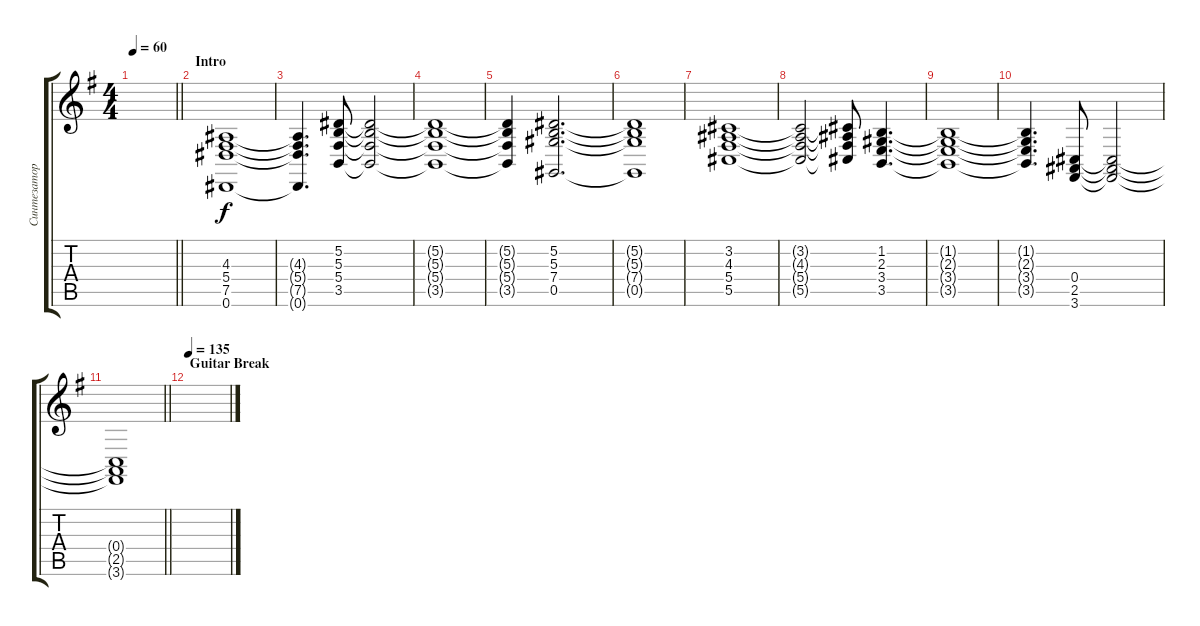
\track ("Синтезатор" "Синтезатор") {instrument fx7echoes}
\staff {score tabs}
\tuning (Eb4 Bb3 Gb3 Db3 Ab2 Eb2) {hide}
\ts (4 4)
\tempo 60
\clef g2
\barLineRight lightlight
\ks eminor
|
\section ("" "Intro")
(4.3 5.4 7.5 0.6).1 |
(4.3{t} 5.4{t} 7.5{t} 0.6{t}).4{d} (5.2 5.3 5.4 3.5).8 (5.2{t} 5.3{t} 5.4{t} 3.5{t}).2 |
(5.2{t} 5.3{t} 5.4{t} 3.5{t}).1 |
(5.2{t} 5.3{t} 5.4{t} 3.5{t}).4 (5.2 5.3 7.4 0.5).2{d} |
(5.2{t} 5.3{t} 7.4{t} 0.5{t}).1 |
(3.2 4.3 5.4 5.5).1 |
(3.2{t} 4.3{t} 5.4{t} 5.5{t}).2 (3.2{t} 4.3{t} 5.4{t} 5.5{t}).8 (1.2 2.3 3.4 3.5).4{d} |
(1.2{t} 2.3{t} 3.4{t} 3.5{t}).1 |
(1.2{t} 2.3{t} 3.4{t} 3.5{t}).4{d} (0.4 2.5 3.6).8 (0.4{t} 2.5{t} 3.6{t}).2 |
\barLineRight lightlight
(0.4{t} 2.5{t} 3.6{t}).1 |
\section ("" "Guitar Break")
\tempo 135
